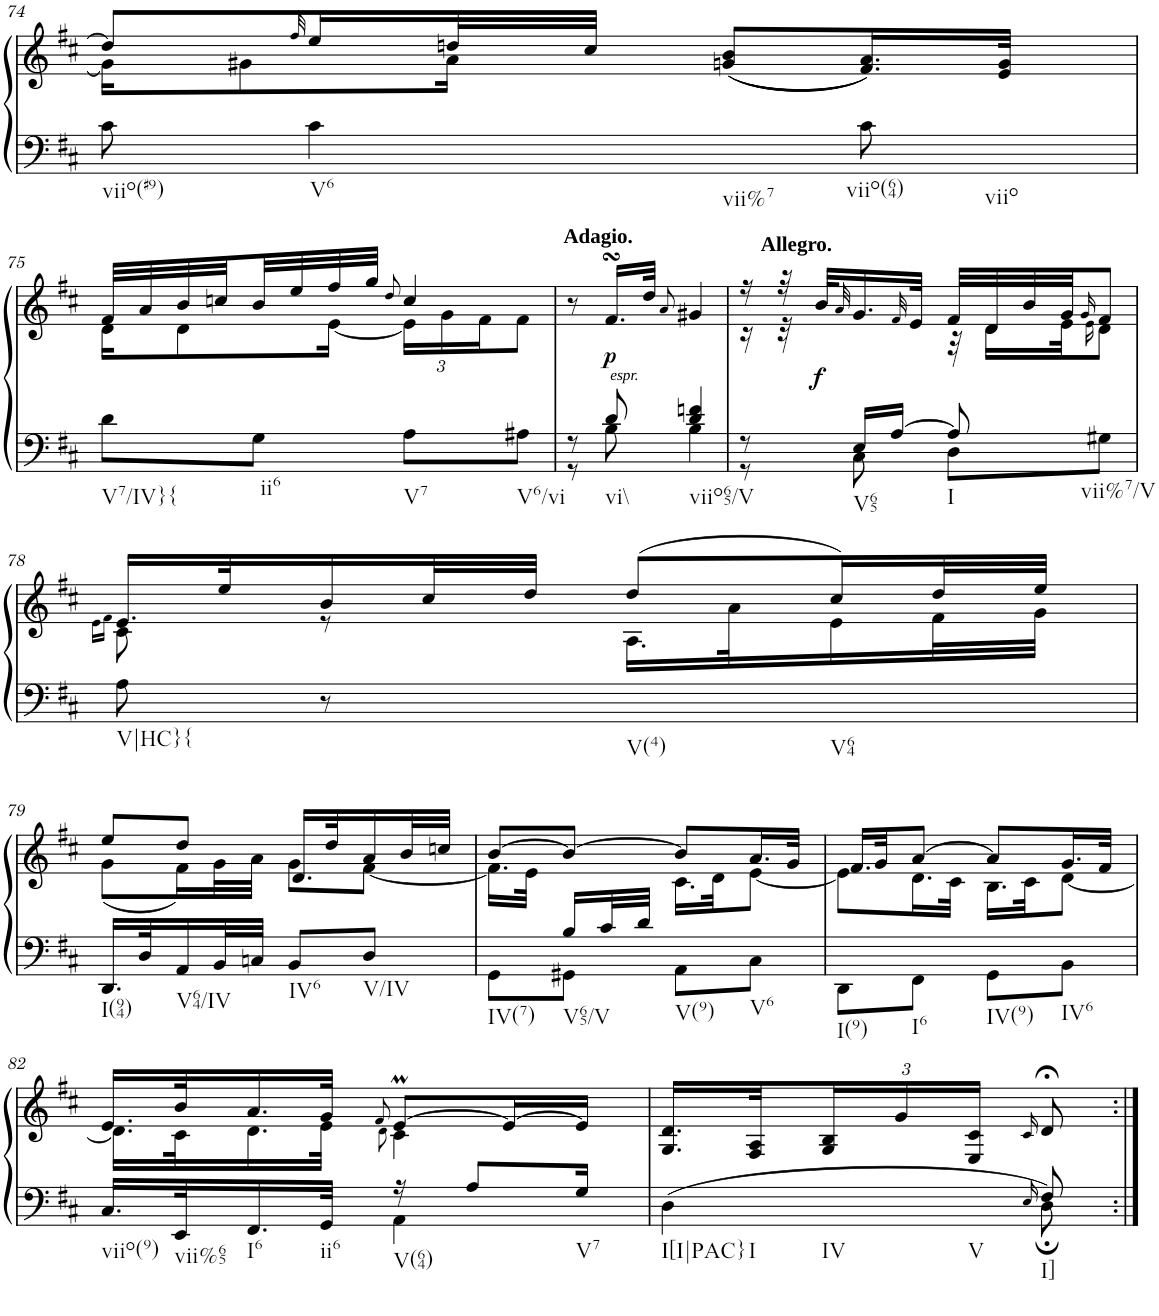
**kern	**kern	**dynam
*part1	*part1	*part1
*staff2	*staff1	*staff1/2
*I"Klavier links	*	*
!!LO:PB:g=z
*clefF4	*clefG2	*
*k[f#c#]	*k[f#c#]	*
*M2/4	*M2/4	*
=74	=74	=74
*	*^	*
!LO:TX:b:t=viio(#9)	!	!	!
8c#\	8dd#/L]	16g\KL]	.
.	.	8g#X\	.
.	32qff#/	.	.
!LO:TX:b:t=V6	!	!	!
!LO:TX:b:t=vii%7	!	!	!
4c#\	16ee/L	.	.
.	32ddn/L	16a\Jk	.
.	32cc#/JJJ	.	.
.	((8gn/ 8b/L	4ryy	.
!LO:TX:b:t=viio(64)	!	!	!
!LO:TX:b:t=viio	!	!	!
8c#\	16.f#/ 16.a/L))	.	.
.	32e/ 32g/JJk	.	.
!!LO:LB:g=z	!!
=75	=75	=75	=75
!LO:TX:b:t=V7/IV}{	!	!	!
8d\L	32f#/LLL	16d\KL	.
.	32a/	.	.
.	32b/	8d\	.
.	32ccn/	.	.
!LO:TX:b:t=ii6	!	!	!
8G\J	32b/	.	.
.	32ee/	.	.
.	32ff#/	[16e\Jk	.
.	32gg/JJJ	.	.
.	8qdd/	.	.
*	*	*Xbrackettup	*
!LO:TX:b:t=V7	!	!	!
8A\L	4cc/	24e\LL]	.
.	.	24g\	.
.	.	24f#\J	.
!LO:TX:b:t=V6/vi	!	!	!
8A#X\J	.	8f#\J	.
*	*v	*v	*
=76	=76	=76
*^	*	*
8r	8r	8r	.
!	!	!LO:TX:b:i:t=espr.	!
!	!	!LO:TX:a:B:t=Adagio.	!
!LO:TX:b:t=vi\\	!	!	!
!	!	!	!LO:DY:b
8d/	8B\	16.f#sSsS/LL	p
.	.	32dd/JJk	.
.	.	8qa/	.
!LO:TX:b:t=viio65/V	!	!	!
4d/ 4fn/	4B\	4g#X/	.
=77	=77	=77	=77
*	*	*^	*
8r	8r	16r	16r	.
.	.	32r	32r	.
!	!	!LO:TX:a:B:t=Allegro.	!	!
!	!	!	!	!LO:DY:b
.	.	32b/KLL	32ryy	f
*	*	*v	*v	*
.	.	32qa/	.
!LO:TX:b:t=V65	!	!	!
16E/LL	8C#\	16.g/	.
[16A/JJ	.	.	.
.	.	32qf#/	.
.	.	32e/JJk	.
*	*	*^	*
!LO:TX:b:t=I	!	!	!	!
8A/]	8D\L	32f#/LLL	32r	.
.	.	32d/	16d\LL	.
.	.	32b/	.	.
.	.	32g/JJ	32e\JK	.
.	.	16qg/	16qe\	.
!LO:TX:b:t=vii%7/V	!	!	!	!
8ryy	8G#X\J	8f#/J	8d\J	.
*v	*v	*	*	*
!!LO:LB:g=z	!!
=78	=78	=78	=78
.	.	16qe\LL	.
.	.	16qf#\JJ	.
!LO:TX:b:t=V|HC}{	!	!	!
8A\	16.e/LL	8c#\	.
.	32ee/K	.	.
8r	16b/	8r	.
.	32cc#/L	.	.
.	32dd/JJJ	.	.
!LO:TX:b:t=V(4)	!	!	!
!LO:TX:b:t=V64	!	!	!
4ryy	(8dd/L	16.A\LL	.
.	.	32a\K	.
.	16cc#/L)	16e\	.
.	32dd/L	32f#\L	.
.	32ee/JJJ	32g\JJJ	.
!!LO:LB:g=z	!!
=79	=79	=79	=79
!LO:TX:b:t=I(94)	!	!	!
16.DD/LL	8ee/L	(8g\L	.
32D/K	.	.	.
!LO:TX:b:t=V64/IV	!	!	!
16AA/	8dd/J	16f#\L)	.
32BB/L	.	32g\L	.
32Cn/JJJ	.	32a\JJJ	.
!LO:TX:b:t=IV6	!	!	!
8BB/L	16.d/LL	8g\L	.
.	32dd/K	.	.
!LO:TX:b:t=V/IV	!	!	!
8D/J	16a/	[8f#\J	.
.	32b/L	.	.
.	32ccn/JJJ	.	.
=80	=80	=80	=80
*^	*	*	*
!LO:TX:b:t=IV(7)	!	!	!	!
8ryy	8GG\L	[8b/L	16.f#\LL]	.
.	.	.	32e\JJk	.
!LO:TX:b:t=V65/V	!	!	!	!
16B/LL	8GG#X\J	8b/J_	8ryy	.
32c#/L	.	.	.	.
32d/JJJ	.	.	.	.
!LO:TX:b:t=V(9)	!	!	!	!
!LO:TX:b:t=V6	!	!	!	!
4ryy	8AA\L	8b/L]	16.c#\LL	.
.	.	.	32d\JK	.
.	8C#\J	16.a/L	[8e\J	.
.	.	32g/JJk	.	.
*v	*v	*	*	*
=81	=81	=81	=81
!LO:TX:b:t=I(9)	!	!	!
8DD\L	16.f#/LL	8e\L]	.
.	32g/JK	.	.
!LO:TX:b:t=I6	!	!	!
8FF#\J	[8a/J	16.d\L	.
.	.	32c#\JJk	.
!LO:TX:b:t=IV(9)	!	!	!
8GG\L	8a/L]	16.B\LL	.
.	.	32c#\JK	.
!LO:TX:b:t=IV6	!	!	!
8BB\J	16.g/L	[8d\J	.
.	32f#/JJk	.	.
!!LO:LB:g=z	!!
=82	=82	=82	=82
*^	*	*	*
!LO:TX:b:t=viio(9)	!	!	!	!
16.C#/LL	4ryy	16.e/LL	16.d\LL]	.
!LO:TX:b:t=vii%65	!	!	!	!
32EE/K	.	32b/K	32c#\K	.
!LO:TX:b:t=I6	!	!	!	!
16.FF#/	.	16.a/	16.d\	.
!LO:TX:b:t=ii6	!	!	!	!
32GG/JJk	.	32g/JJk	32e\JJk	.
.	.	8qf#/	8qd\	.
!LO:TX:b:t=V(64)	!	!	!	!
16r	4AA\	[8eM/L	4c#\	.
8A/L	.	.	.	.
.	.	16e/L_	.	.
!LO:TX:b:t=V7	!	!	!	!
16G/Jk	.	16e/JJ]	.	.
*	*	*v	*v	*
=83	=83	=83	=83
!LO:TX:b:t=I[I|PAC}	!	!	!
!LO:TX:b:t=I	!	!	!
!LO:TX:b:t=IV	!	!	!
!LO:TX:b:t=V	!	!	!
4D\	4ryy	16.G/ 16.d/LL	.
.	.	32F#/ 32A/K	.
.	.	24G/ 24B/	.
.	.	24g/	.
.	.	24E/ 24c#/JJ	.
.	16qE/	16qc#/	.
!LO:TX:b:t=I]	!	!	!
8F#;/	8D\	8d;</	.
*v	*v	*	*
=:|!	=:|!	=:|!
*-	*-	*-
